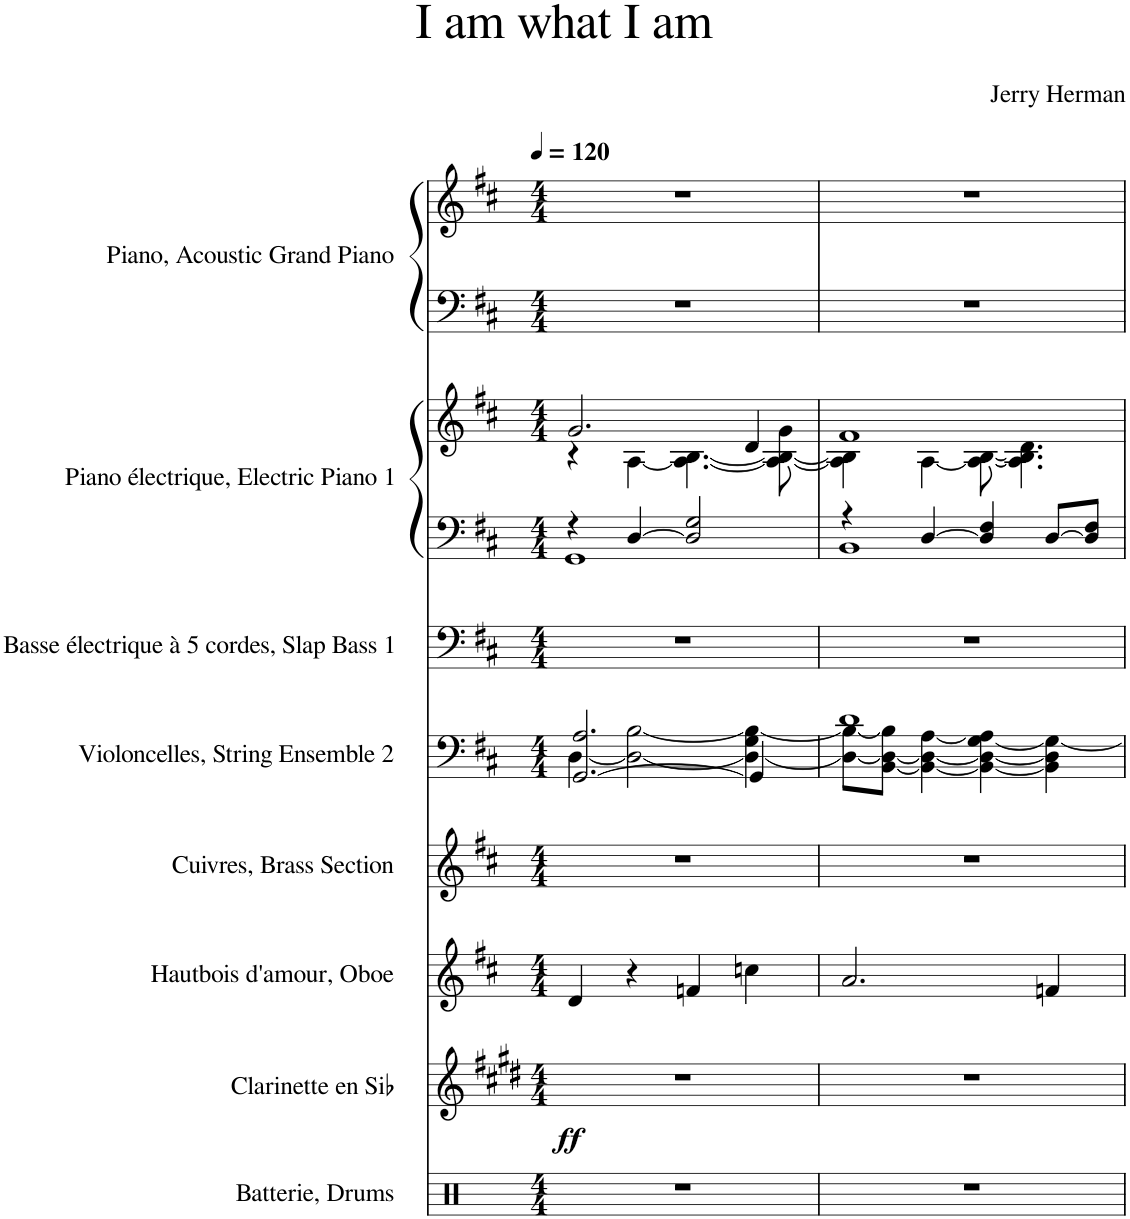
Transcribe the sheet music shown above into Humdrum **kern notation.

**kern	**kern	**dynam	**kern	**kern	**kern	**kern	**kern	**kern	**kern	**kern
*part8	*part7	*part7	*part6	*part5	*part4	*part3	*part2	*part2	*part1	*part1
*staff10	*staff9	*staff9	*staff8	*staff7	*staff6	*staff5	*staff4	*staff3	*staff2	*staff1
*I"Batterie, Drums	*I"Clarinette en Sib	*	*I"Hautbois d'amour, Oboe	*I"Cuivres, Brass Section	*I"Violoncelles, String Ensemble 2	*I"Basse électrique à 5 cordes, Slap Bass 1	*I"Piano électrique, Electric Piano 1	*	*I"Piano, Acoustic Grand Piano	*
*I'Bat.	*I'Clar. Sib	*	*I'Htbs. d'a.	*I'Cui.	*I'Vlcs	*I'B. él.	*I'Pia. él.	*	*I'Pia.	*
*clefX	*clefG2	*	*clefG2	*clefG2	*clefF4	*clefF4	*clefF4	*clefG2	*clefF4	*clefG2
*	*Trd1c2	*	*Trd2c3	*	*	*Trd7c12	*	*	*	*
*k[]	*k[f#c#g#d#]	*	*k[f#c#]	*k[f#c#]	*k[f#c#]	*k[f#c#]	*k[f#c#]	*k[f#c#]	*k[f#c#]	*k[f#c#]
*M4/4	*M4/4	*	*M4/4	*M4/4	*M4/4	*M4/4	*M4/4	*M4/4	*M4/4	*M4/4
*MM120	*MM120	*	*MM120	*MM120	*MM120	*MM120	*MM120	*MM120	*MM120	*MM120
=1	=1	=1	=1	=1	=1	=1	=1	=1	=1	=1
*	*	*	*	*	*^	*	*^	*^	*	*
!	!	!LO:DY:b	!	!	!	!	!	!	!	!	!	!	!
1r	1r	ff	4d/	1r	[2.GG/ 2.A/	[4D\	1r	4r	1GG	2.g/	4r	1r	1r
.	.	.	4r	.	.	2D\_ [2B\	.	[4D/	.	.	[4A\	.	.
.	.	.	4fn/	.	.	.	.	2D/] 2G/	.	.	4.A\_ [4.B\	.	.
.	.	.	4ccn\	.	4GG/]	4D\_ 4G\ 4B\_	.	.	.	4d/	.	.	.
.	.	.	.	.	.	.	.	.	.	.	8A\_ 8B\_ 8g\	.	.
=2	=2	=2	=2	=2	=2	=2	=2	=2	=2	=2	=2	=2	=2
1r	1r	.	2.a/	1r	1d	8D\_ 8B\_L	1r	4r	1BB	1f#	4A\] 4B\]	1r	1r
.	.	.	.	.	.	[8BB\ 8D\_ 8B\]J	.	.	.	.	.	.	.
.	.	.	.	.	.	4BB\_ 4D\_ [4A\	.	[4D/	.	.	[4A\	.	.
.	.	.	.	.	.	4BB\_ 4D\_ [4G\ 4A\]	.	4D/] 4F#/	.	.	8A\_ [8B\	.	.
.	.	.	.	.	.	.	.	.	.	.	4.A\] 4.B\] 4.d\	.	.
.	.	.	4fn/	.	.	4BB\] 4D\] 4G\_	.	[8D/L	.	.	.	.	.
.	.	.	.	.	.	.	.	8D/] 8F#/J	.	.	.	.	.
*	*	*	*	*	*	*	*	*v	*v	*	*	*	*
*	*	*	*	*	*v	*v	*	*	*v	*v	*	*
=	=	=	=	=	=	=	=	=	=	=
*-	*-	*-	*-	*-	*-	*-	*-	*-	*-	*-
